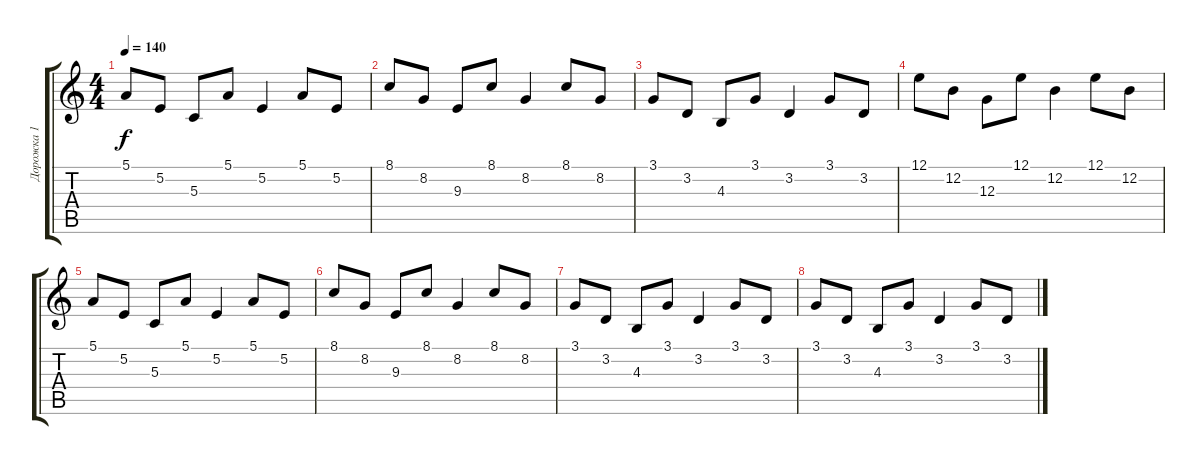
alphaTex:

\track ("Дорожка 1" "Дорожка 1") {instrument acousticgrandpiano}
\staff {score tabs}
\tuning (E4 B3 G3 D3 A2 E2) {hide}
\ts (4 4)
\tempo 140
\clef g2
\ks c
5.1.8{dy f} 5.2.8 5.3.8 5.1.8 5.2.4 5.1.8 5.2.8 |
8.1.8 8.2.8 9.3.8 8.1.8 8.2.4 8.1.8 8.2.8 |
3.1.8 3.2.8 4.3.8 3.1.8 3.2.4 3.1.8 3.2.8 |
12.1.8 12.2.8 12.3.8 12.1.8 12.2.4 12.1.8 12.2.8 |
5.1.8 5.2.8 5.3.8 5.1.8 5.2.4 5.1.8 5.2.8 |
8.1.8 8.2.8 9.3.8 8.1.8 8.2.4 8.1.8 8.2.8 |
3.1.8 3.2.8 4.3.8 3.1.8 3.2.4 3.1.8 3.2.8 |
3.1.8 3.2.8 4.3.8 3.1.8 3.2.4 3.1.8 3.2.8
